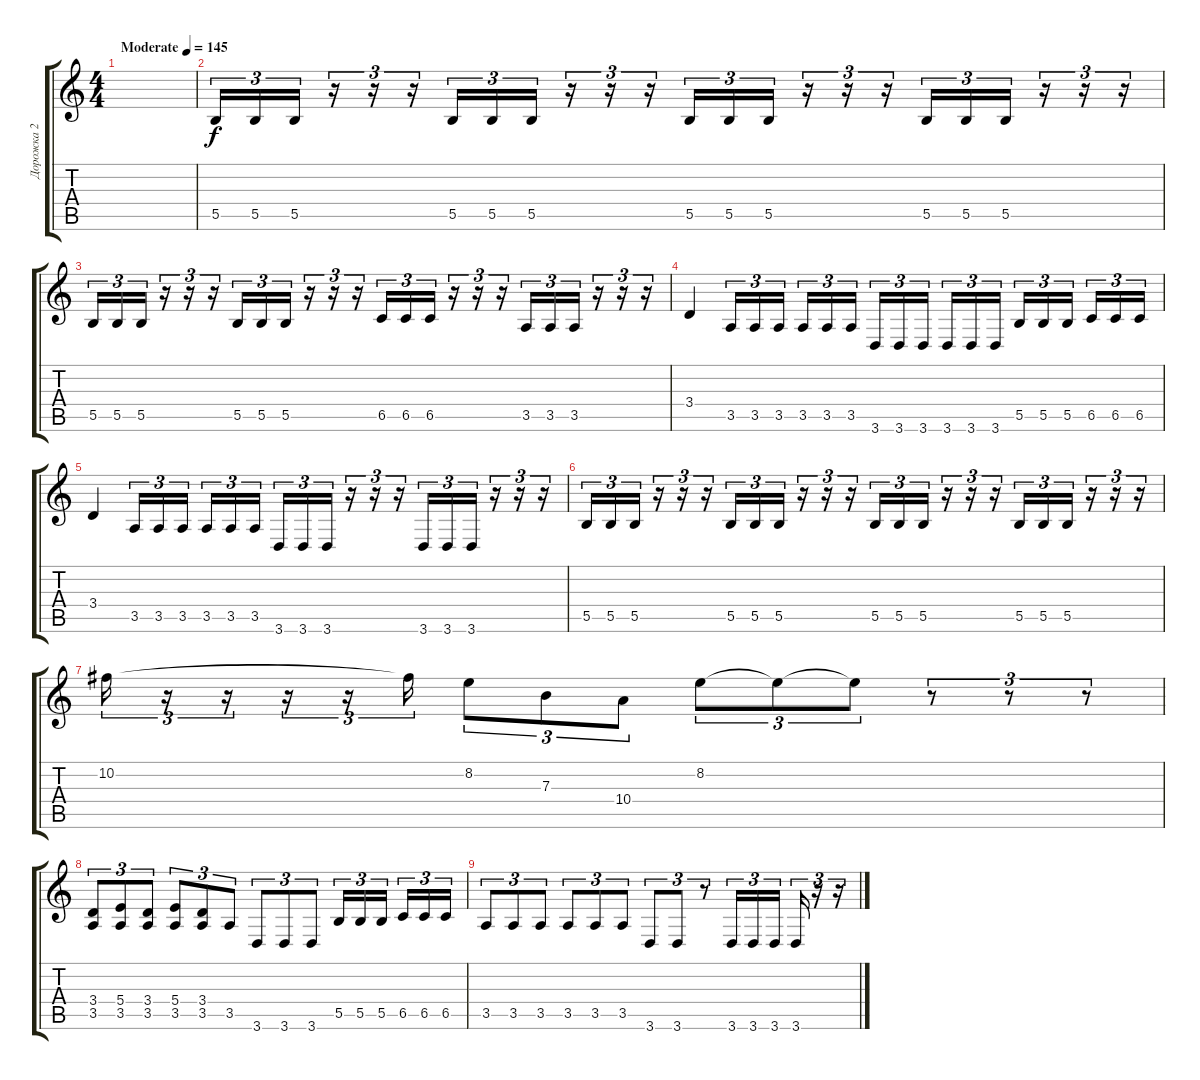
\track ("Дорожка 2" "Дорожка 2") {instrument distortionguitar}
\staff {score tabs}
\tuning (Db4 Ab3 E3 B2 Gb2 B1) {hide}
\ts (4 4)
\tempo (145 "Moderate")
\clef g2
\ks c
|
5.5.16{tu (3 2)} 5.5.16{tu (3 2)} 5.5.16{tu (3 2)} r.16{tu (3 2)} r.16{tu (3 2)} r.16{tu (3 2)} 5.5.16{tu (3 2)} 5.5.16{tu (3 2)} 5.5.16{tu (3 2)} r.16{tu (3 2)} r.16{tu (3 2)} r.16{tu (3 2)} 5.5.16{tu (3 2)} 5.5.16{tu (3 2)} 5.5.16{tu (3 2)} r.16{tu (3 2)} r.16{tu (3 2)} r.16{tu (3 2)} 5.5.16{tu (3 2)} 5.5.16{tu (3 2)} 5.5.16{tu (3 2)} r.16{tu (3 2)} r.16{tu (3 2)} r.16{tu (3 2)} |
5.5.16{tu (3 2)} 5.5.16{tu (3 2)} 5.5.16{tu (3 2)} r.16{tu (3 2)} r.16{tu (3 2)} r.16{tu (3 2)} 5.5.16{tu (3 2)} 5.5.16{tu (3 2)} 5.5.16{tu (3 2)} r.16{tu (3 2)} r.16{tu (3 2)} r.16{tu (3 2)} 6.5.16{tu (3 2)} 6.5.16{tu (3 2)} 6.5.16{tu (3 2)} r.16{tu (3 2)} r.16{tu (3 2)} r.16{tu (3 2)} 3.5.16{tu (3 2)} 3.5.16{tu (3 2)} 3.5.16{tu (3 2)} r.16{tu (3 2)} r.16{tu (3 2)} r.16{tu (3 2)} |
3.4.4 3.5.16{tu (3 2)} 3.5.16{tu (3 2)} 3.5.16{tu (3 2) beam splitsecondary} 3.5.16{tu (3 2)} 3.5.16{tu (3 2)} 3.5.16{tu (3 2)} 3.6.16{tu (3 2)} 3.6.16{tu (3 2)} 3.6.16{tu (3 2) beam splitsecondary} 3.6.16{tu (3 2)} 3.6.16{tu (3 2)} 3.6.16{tu (3 2)} 5.5.16{tu (3 2)} 5.5.16{tu (3 2)} 5.5.16{tu (3 2) beam splitsecondary} 6.5.16{tu (3 2)} 6.5.16{tu (3 2)} 6.5.16{tu (3 2)} |
3.4.4 3.5.16{tu (3 2)} 3.5.16{tu (3 2)} 3.5.16{tu (3 2) beam splitsecondary} 3.5.16{tu (3 2)} 3.5.16{tu (3 2)} 3.5.16{tu (3 2)} 3.6.16{tu (3 2)} 3.6.16{tu (3 2)} 3.6.16{tu (3 2)} r.16{tu (3 2)} r.16{tu (3 2)} r.16{tu (3 2)} 3.6.16{tu (3 2)} 3.6.16{tu (3 2)} 3.6.16{tu (3 2)} r.16{tu (3 2)} r.16{tu (3 2)} r.16{tu (3 2)} |
5.5.16{tu (3 2)} 5.5.16{tu (3 2)} 5.5.16{tu (3 2)} r.16{tu (3 2)} r.16{tu (3 2)} r.16{tu (3 2)} 5.5.16{tu (3 2)} 5.5.16{tu (3 2)} 5.5.16{tu (3 2)} r.16{tu (3 2)} r.16{tu (3 2)} r.16{tu (3 2)} 5.5.16{tu (3 2)} 5.5.16{tu (3 2)} 5.5.16{tu (3 2)} r.16{tu (3 2)} r.16{tu (3 2)} r.16{tu (3 2)} 5.5.16{tu (3 2)} 5.5.16{tu (3 2)} 5.5.16{tu (3 2)} r.16{tu (3 2)} r.16{tu (3 2)} r.16{tu (3 2)} |
10.2.16{tu (3 2)} r.16{tu (3 2)} r.16{tu (3 2)} r.16{tu (3 2)} r.16{tu (3 2)} 10.2{t}.16{tu (3 2)} 8.2.8{tu (3 2)} 7.3.8{tu (3 2)} 10.4.8{tu (3 2)} 8.2.8{tu (3 2)} 8.2{t}.8{tu (3 2)} 8.2{t}.8{tu (3 2)} r.8{tu (3 2)} r.8{tu (3 2)} r.8{tu (3 2)} |
(3.4 3.5).8{tu (3 2)} (5.4 3.5).8{tu (3 2)} (3.4 3.5).8{tu (3 2)} (5.4 3.5).8{tu (3 2)} (3.4 3.5).8{tu (3 2)} 3.5.8{tu (3 2)} 3.6.8{tu (3 2)} 3.6.8{tu (3 2)} 3.6.8{tu (3 2)} 5.5.16{tu (3 2)} 5.5.16{tu (3 2)} 5.5.16{tu (3 2) beam splitsecondary} 6.5.16{tu (3 2)} 6.5.16{tu (3 2)} 6.5.16{tu (3 2)} |
3.5.8{tu (3 2)} 3.5.8{tu (3 2)} 3.5.8{tu (3 2)} 3.5.8{tu (3 2)} 3.5.8{tu (3 2)} 3.5.8{tu (3 2)} 3.6.8{tu (3 2)} 3.6.8{tu (3 2)} r.8{tu (3 2)} 3.6.16{tu (3 2)} 3.6.16{tu (3 2)} 3.6.16{tu (3 2) beam splitsecondary} 3.6.16{tu (3 2)} r.16{tu (3 2)} r.16{tu (3 2)}
